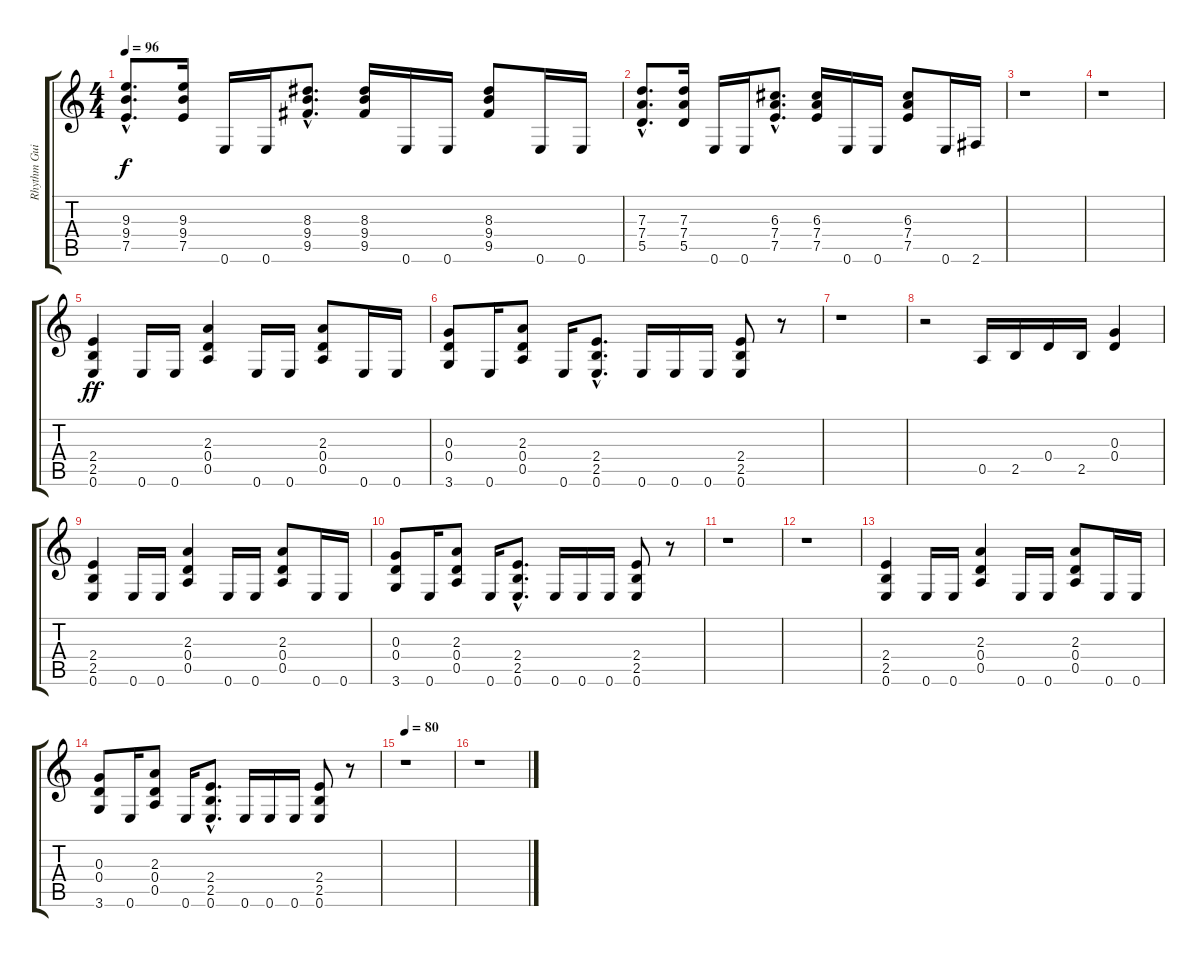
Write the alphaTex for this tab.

\track ("Rhythm Guitar" "Rhythm Gui") {instrument overdrivenguitar}
\staff {score tabs}
\tuning (E4 B3 G3 D3 A2 E2) {hide}
\ts (4 4)
\tempo 96
\clef g2
\ks c
(9.3{hac} 9.4{hac} 7.5{hac}).8{d dy f} (9.3 9.4 7.5).16 0.6.16 0.6.16 (8.3{hac} 9.4{hac} 9.5{hac}).8{d} (8.3 9.4 9.5).16 0.6.16 0.6.16 (8.3 9.4 9.5).8 0.6.16 0.6.16 |
(7.3{hac} 7.4{hac} 5.5{hac}).8{d} (7.3 7.4 5.5).16 0.6.16 0.6.16 (6.3{hac} 7.4{hac} 7.5{hac}).8{d} (6.3 7.4 7.5).16 0.6.16 0.6.16 (6.3 7.4 7.5).8 0.6.16 2.6.16 |
r.1 |
r.1 |
(2.4 2.5 0.6).4{dy ff} 0.6.16 0.6.16 (2.3 0.4 0.5).4 0.6.16 0.6.16 (2.3 0.4 0.5).8 0.6.16 0.6.16 |
(0.3 0.4 3.6).8 0.6.16 (2.3 0.4 0.5).8 0.6.16 (2.4{hac} 2.5{hac} 0.6{hac}).8{d} 0.6.16 0.6.16 0.6.16 (2.4 2.5 0.6).8 r.8 |
r.1 |
r.2 0.5.16 2.5.16 0.4.16 2.5.16 (0.3 0.4).4 |
(2.4 2.5 0.6).4 0.6.16 0.6.16 (2.3 0.4 0.5).4 0.6.16 0.6.16 (2.3 0.4 0.5).8 0.6.16 0.6.16 |
(0.3 0.4 3.6).8 0.6.16 (2.3 0.4 0.5).8 0.6.16 (2.4{hac} 2.5{hac} 0.6{hac}).8{d} 0.6.16 0.6.16 0.6.16 (2.4 2.5 0.6).8 r.8 |
r.1 |
r.1 |
(2.4 2.5 0.6).4 0.6.16 0.6.16 (2.3 0.4 0.5).4 0.6.16 0.6.16 (2.3 0.4 0.5).8 0.6.16 0.6.16 |
(0.3 0.4 3.6).8 0.6.16 (2.3 0.4 0.5).8 0.6.16 (2.4{hac} 2.5{hac} 0.6{hac}).8{d} 0.6.16 0.6.16 0.6.16 (2.4 2.5 0.6).8 r.8 |
\tempo 80
r.1 |
r.1
